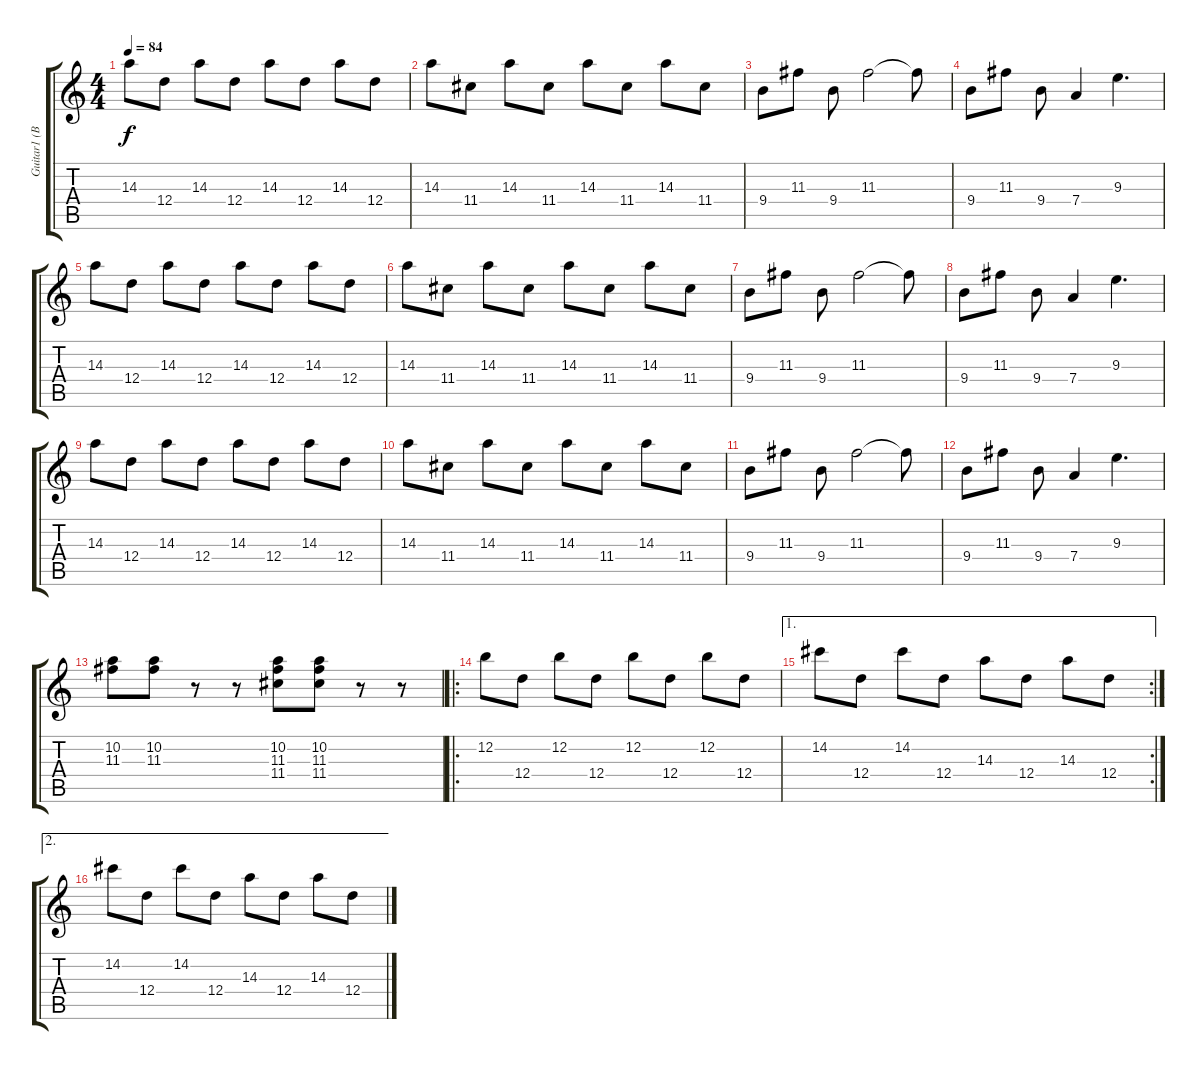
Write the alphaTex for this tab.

\track ("Guitar1 (Bo)" "Guitar1 (B") {instrument acousticguitarnylon}
\staff {score tabs}
\tuning (E4 B3 G3 D3 A2 E2) {hide}
\ts (4 4)
\tempo 84
\clef g2
\ks c
14.3.8{dy f} 12.4.8 14.3.8 12.4.8 14.3.8 12.4.8 14.3.8 12.4.8 |
14.3.8 11.4.8 14.3.8 11.4.8 14.3.8 11.4.8 14.3.8 11.4.8 |
9.4.8 11.3.8 9.4.8 11.3.2 11.3{t}.8 |
9.4.8 11.3.8 9.4.8 7.4.4 9.3.4{d} |
14.3.8 12.4.8 14.3.8 12.4.8 14.3.8 12.4.8 14.3.8 12.4.8 |
14.3.8 11.4.8 14.3.8 11.4.8 14.3.8 11.4.8 14.3.8 11.4.8 |
9.4.8 11.3.8 9.4.8 11.3.2 11.3{t}.8 |
9.4.8 11.3.8 9.4.8 7.4.4 9.3.4{d} |
14.3.8 12.4.8 14.3.8 12.4.8 14.3.8 12.4.8 14.3.8 12.4.8 |
14.3.8 11.4.8 14.3.8 11.4.8 14.3.8 11.4.8 14.3.8 11.4.8 |
9.4.8 11.3.8 9.4.8 11.3.2 11.3{t}.8 |
9.4.8 11.3.8 9.4.8 7.4.4 9.3.4{d} |
(10.2 11.3).8 (10.2 11.3).8 r.8 r.8 (10.2 11.3 11.4).8 (10.2 11.3 11.4).8 r.8 r.8 |
\ro
12.2.8 12.4.8 12.2.8 12.4.8 12.2.8 12.4.8 12.2.8 12.4.8 |
\ae 1
\rc 2
14.2.8 12.4.8 14.2.8 12.4.8 14.3.8 12.4.8 14.3.8 12.4.8 |
\ae 2
14.2.8 12.4.8 14.2.8 12.4.8 14.3.8 12.4.8 14.3.8 12.4.8
